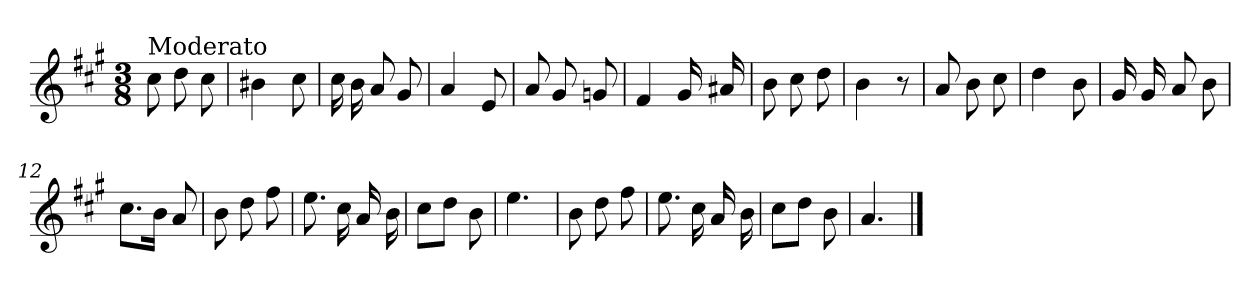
**kern
*part1
*staff1
*clefG2
*k[f#c#g#]
*A:
*M3/8
=1
!LO:TX:a:t=Moderato
8cc#\
8dd\
8cc#\
=2
4b#X\
8cc#\
=3
16cc#\
16b\
8a/
8g#/
=4
4a/
8e/
=5
8a/
8g#/
8gn/
=6
4f#/
16g#/
16a#X/
=7
8b\
8cc#\
8dd\
=8
4b\
8r
=9
8a/
8b\
8cc#\
!!LO:LB:g=z
=10
4dd\
8b\
=11
16g#/
16g#/
8a/
8b\
=12
8.cc#\L
16b\Jk
8a/
=13
8b\
8dd\
8ff#\
=14
8.ee\
16cc#\
16a/
16b\
=15
8cc#\L
8dd\J
8b\
=16
4.ee\
=17
8b\
8dd\
8ff#\
=18
8.ee\
16cc#\
16a/
16b\
=19
8cc#\L
8dd\J
8b\
=20
4.a/
==
*-
